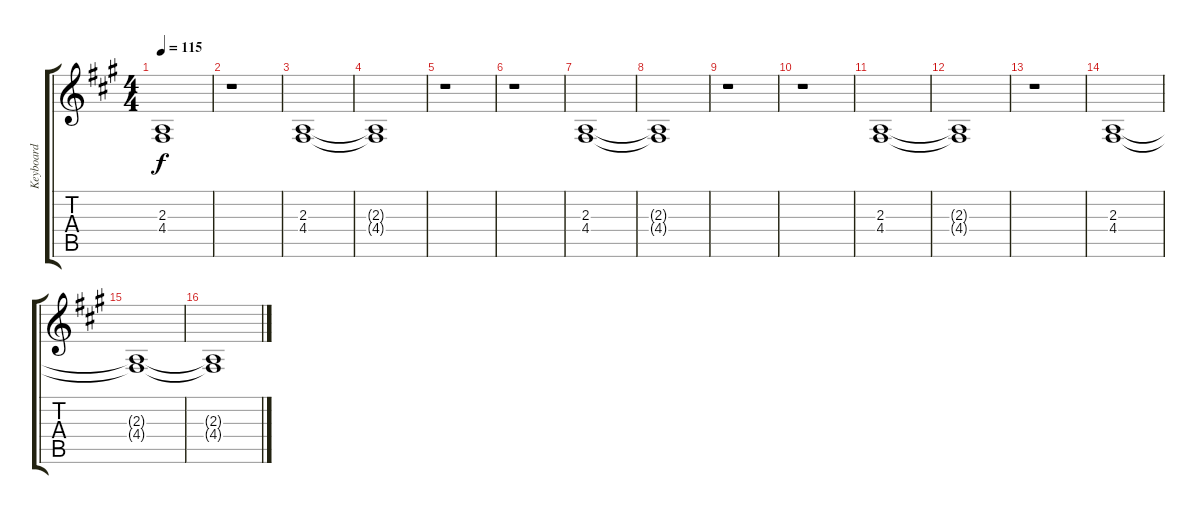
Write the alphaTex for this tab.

\track ("Keyboard" "Keyboard") {instrument pad5bowed}
\staff {score tabs}
\tuning (E4 B3 G3 D3 A2 E2) {hide}
\ts (4 4)
\tempo 115
\clef g2
\ks f#minor
(2.3{t} 4.4{t}).1{dy f} |
r.1 |
(2.3 4.4).1 |
(2.3{t} 4.4{t}).1 |
r.1 |
r.1 |
(2.3 4.4).1 |
(2.3{t} 4.4{t}).1 |
r.1 |
r.1 |
(2.3 4.4).1 |
(2.3{t} 4.4{t}).1 |
r.1 |
(2.3 4.4).1 |
(2.3{t} 4.4{t}).1 |
(2.3{t} 4.4{t}).1
